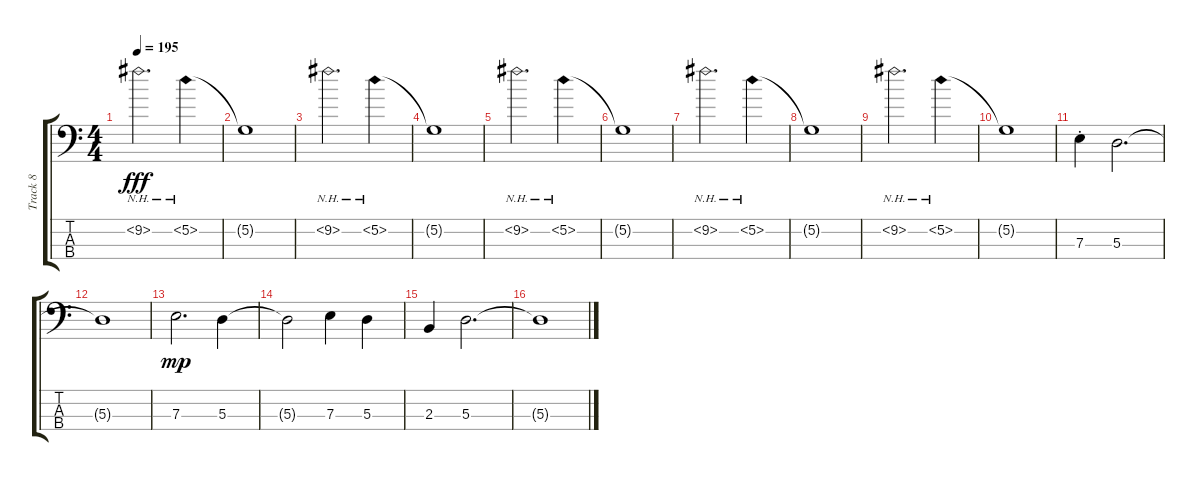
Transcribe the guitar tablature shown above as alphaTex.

\track ("Track 8" "Track 8") {instrument electricbasspick}
\staff {score tabs}
\tuning (G2 D2 A1 E1) {hide}
\ts (4 4)
\tempo 195
\clef f4
\ks c
9.2{nh}.2{d dy fff} 5.2{nh}.4 |
5.2{t}.1 |
9.2{nh}.2{d} 5.2{nh}.4 |
5.2{t}.1 |
9.2{nh}.2{d} 5.2{nh}.4 |
5.2{t}.1 |
9.2{nh}.2{d} 5.2{nh}.4 |
5.2{t}.1 |
9.2{nh}.2{d} 5.2{nh}.4 |
5.2{t}.1 |
7.3{st}.4 5.3.2{d} |
5.3{t}.1 |
7.3.2{d dy mp} 5.3.4 |
5.3{t}.2 7.3.4 5.3.4 |
2.3.4 5.3.2{d} |
5.3{t}.1
